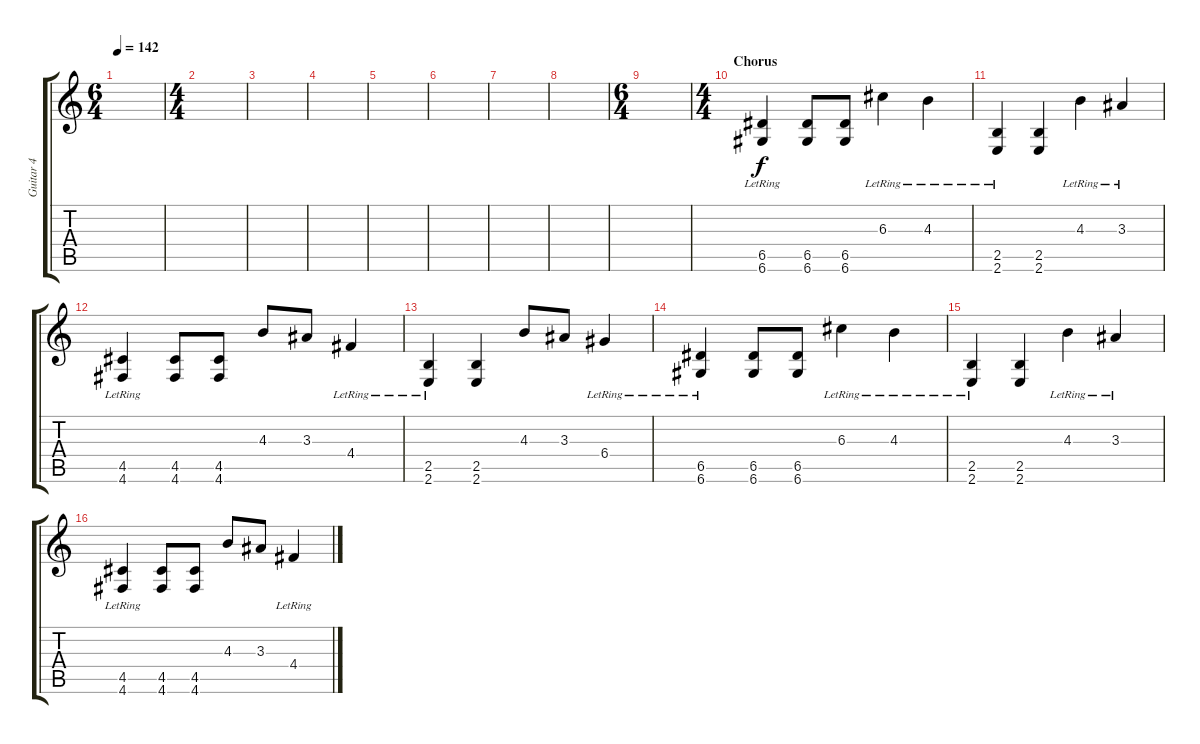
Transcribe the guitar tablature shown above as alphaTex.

\track ("Guitar 4" "Guitar 4") {instrument overdrivenguitar}
\staff {score tabs}
\tuning (E4 B3 G3 D3 A2 D2) {hide}
\ts (6 4)
\tempo 142
\clef g2
\ks c
|
\ts (4 4)
|
|
|
|
|
|
|
\ts (6 4)
|
\ts (4 4)
\section ("" "Chorus")
(6.5{lr} 6.6{lr}).4{volume 13} (6.5 6.6).8 (6.5 6.6).8 6.3{lr}.4 4.3{lr}.4 |
(2.5{lr} 2.6{lr}).4 (2.5 2.6).4 4.3{lr}.4 3.3{lr}.4 |
(4.5{lr} 4.6{lr}).4 (4.5 4.6).8 (4.5 4.6).8 4.3.8 3.3.8 4.4{lr}.4 |
(2.5{lr} 2.6{lr}).4 (2.5 2.6).4 4.3.8 3.3.8 6.4{lr}.4 |
(6.5{lr} 6.6{lr}).4 (6.5 6.6).8 (6.5 6.6).8 6.3{lr}.4 4.3{lr}.4 |
(2.5{lr} 2.6{lr}).4 (2.5 2.6).4 4.3{lr}.4 3.3{lr}.4 |
(4.5{lr} 4.6{lr}).4 (4.5 4.6).8 (4.5 4.6).8 4.3.8 3.3.8 4.4{lr}.4
